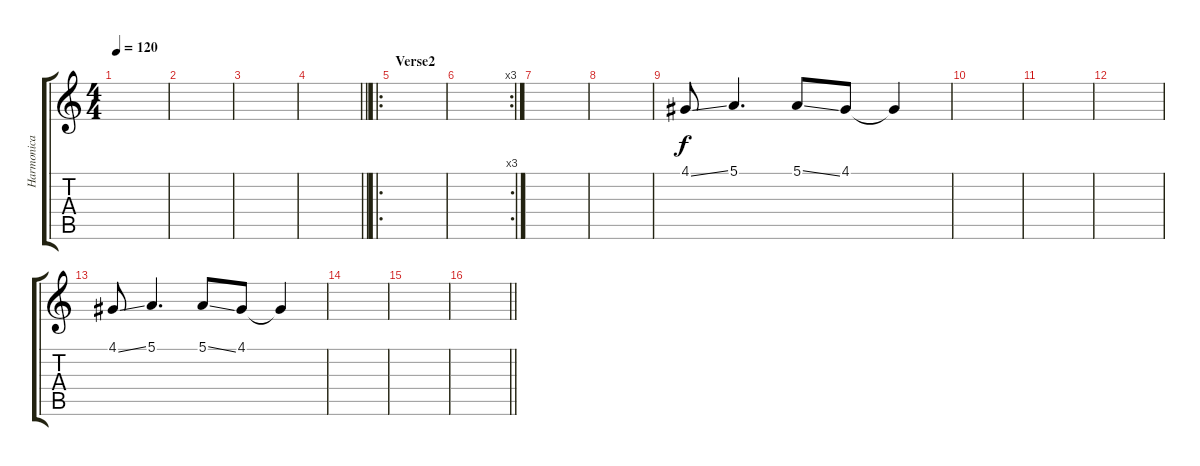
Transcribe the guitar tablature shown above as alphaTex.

\track ("Harmonica" "Harmonica") {instrument harmonica}
\staff {score tabs}
\tuning (E4 B3 G3 D3 A2 E2) {hide}
\ts (4 4)
\tempo 120
\clef g2
\ks c
|
|
|
\barLineRight lightlight
|
\ro
\section ("" "Verse2")
|
\rc 3
|
|
|
4.1{ss}.8 5.1.4{d} 5.1{ss}.8 4.1.8 4.1{t}.4 |
|
|
|
4.1{ss}.8 5.1.4{d} 5.1{ss}.8 4.1.8 4.1{t}.4 |
|
|
\barLineRight lightlight
